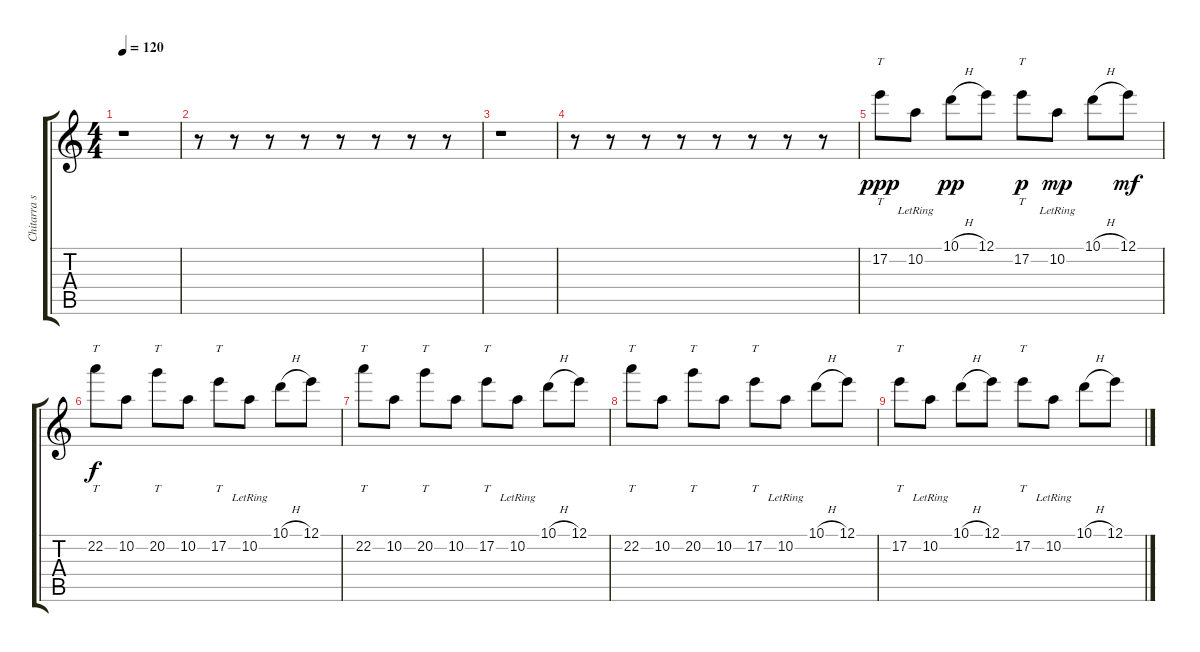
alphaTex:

\track ("Chitarra solista" "Chitarra s") {instrument overdrivenguitar}
\staff {score tabs}
\tuning (E4 B3 G3 D3 A2 E2) {hide}
\ts (4 4)
\tempo 120
\clef g2
\ks c
r.1{dy f} |
r.8 r.8 r.8 r.8 r.8 r.8 r.8 r.8 |
r.1 |
r.8 r.8 r.8 r.8 r.8 r.8 r.8 r.8 |
17.2.8{tt dy ppp} 10.2{lr}.8 10.1{h}.8{dy pp} 12.1.8 17.2.8{tt dy p} 10.2{lr}.8{dy mp} 10.1{h}.8 12.1.8{dy mf} |
22.2.8{tt dy f} 10.2.8 20.2.8{tt} 10.2.8 17.2.8{tt} 10.2{lr}.8 10.1{h}.8 12.1.8 |
22.2.8{tt} 10.2.8 20.2.8{tt} 10.2.8 17.2.8{tt} 10.2{lr}.8 10.1{h}.8 12.1.8 |
22.2.8{tt} 10.2.8 20.2.8{tt} 10.2.8 17.2.8{tt} 10.2{lr}.8 10.1{h}.8 12.1.8 |
17.2.8{tt} 10.2{lr}.8 10.1{h}.8 12.1.8 17.2.8{tt} 10.2{lr}.8 10.1{h}.8 12.1.8
